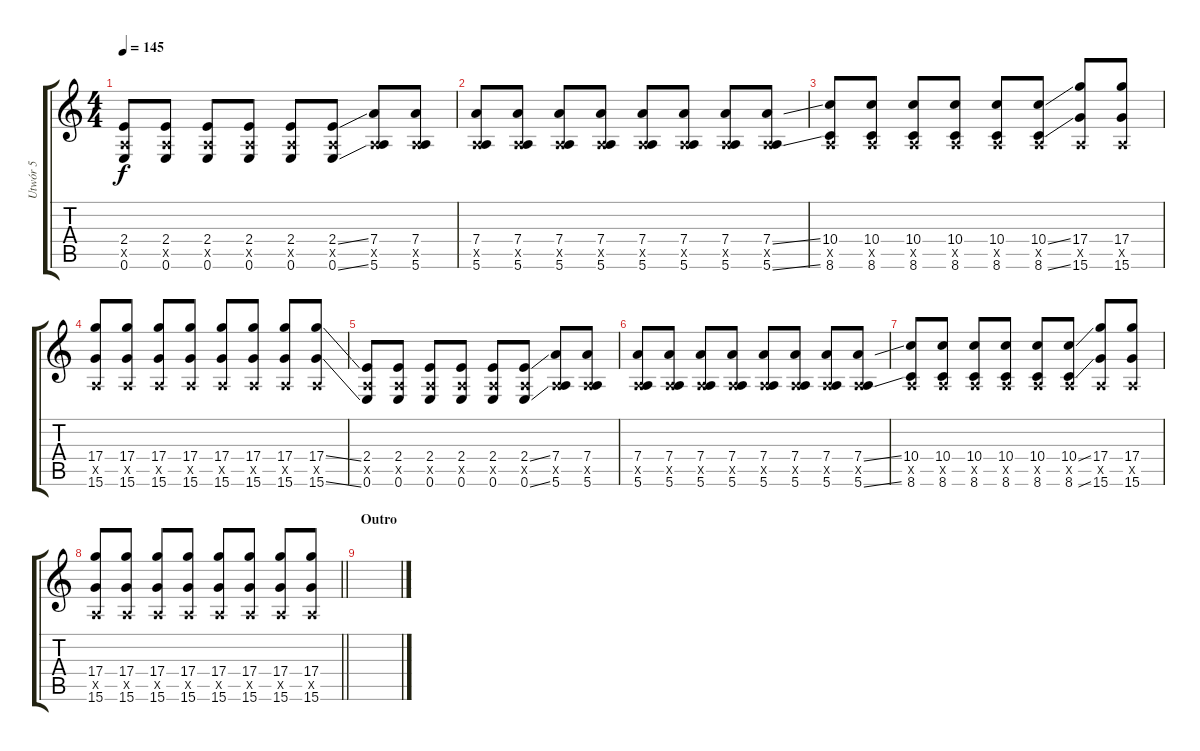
\track ("Utwór 5" "Utwór 5") {instrument distortionguitar}
\staff {score tabs}
\tuning (E4 B3 G3 D3 A2 E2) {hide}
\ts (4 4)
\tempo 145
\clef g2
\ks c
(2.4 0.5{x} 0.6).8{dy f} (2.4 0.5{x} 0.6).8 (2.4 0.5{x} 0.6).8 (2.4 0.5{x} 0.6).8 (2.4 0.5{x} 0.6).8 (2.4{ss} 0.5{x} 0.6{ss}).8 (7.4 0.5{x} 5.6).8 (7.4 0.5{x} 5.6).8 |
(7.4 0.5{x} 5.6).8 (7.4 0.5{x} 5.6).8 (7.4 0.5{x} 5.6).8 (7.4 0.5{x} 5.6).8 (7.4 0.5{x} 5.6).8 (7.4 0.5{x} 5.6).8 (7.4 0.5{x} 5.6).8 (7.4{ss} 0.5{x} 5.6{ss}).8 |
(10.4 0.5{x} 8.6).8 (10.4 0.5{x} 8.6).8 (10.4 0.5{x} 8.6).8 (10.4 0.5{x} 8.6).8 (10.4 0.5{x} 8.6).8 (10.4{ss} 0.5{x} 8.6{ss}).8 (17.4 0.5{x} 15.6).8 (17.4 0.5{x} 15.6).8 |
(17.4 0.5{x} 15.6).8 (17.4 0.5{x} 15.6).8 (17.4 0.5{x} 15.6).8 (17.4 0.5{x} 15.6).8 (17.4 0.5{x} 15.6).8 (17.4 0.5{x} 15.6).8 (17.4 0.5{x} 15.6).8 (17.4{ss} 0.5{x} 15.6{ss}).8 |
(2.4 0.5{x} 0.6).8 (2.4 0.5{x} 0.6).8 (2.4 0.5{x} 0.6).8 (2.4 0.5{x} 0.6).8 (2.4 0.5{x} 0.6).8 (2.4{ss} 0.5{x} 0.6{ss}).8 (7.4 0.5{x} 5.6).8 (7.4 0.5{x} 5.6).8 |
(7.4 0.5{x} 5.6).8 (7.4 0.5{x} 5.6).8 (7.4 0.5{x} 5.6).8 (7.4 0.5{x} 5.6).8 (7.4 0.5{x} 5.6).8 (7.4 0.5{x} 5.6).8 (7.4 0.5{x} 5.6).8 (7.4{ss} 0.5{x} 5.6{ss}).8 |
(10.4 0.5{x} 8.6).8 (10.4 0.5{x} 8.6).8 (10.4 0.5{x} 8.6).8 (10.4 0.5{x} 8.6).8 (10.4 0.5{x} 8.6).8 (10.4{ss} 0.5{x} 8.6{ss}).8 (17.4 0.5{x} 15.6).8 (17.4 0.5{x} 15.6).8 |
\barLineRight lightlight
(17.4 0.5{x} 15.6).8 (17.4 0.5{x} 15.6).8 (17.4 0.5{x} 15.6).8 (17.4 0.5{x} 15.6).8 (17.4 0.5{x} 15.6).8 (17.4 0.5{x} 15.6).8 (17.4 0.5{x} 15.6).8 (17.4 0.5{x} 15.6).8 |
\section ("" "Outro")
